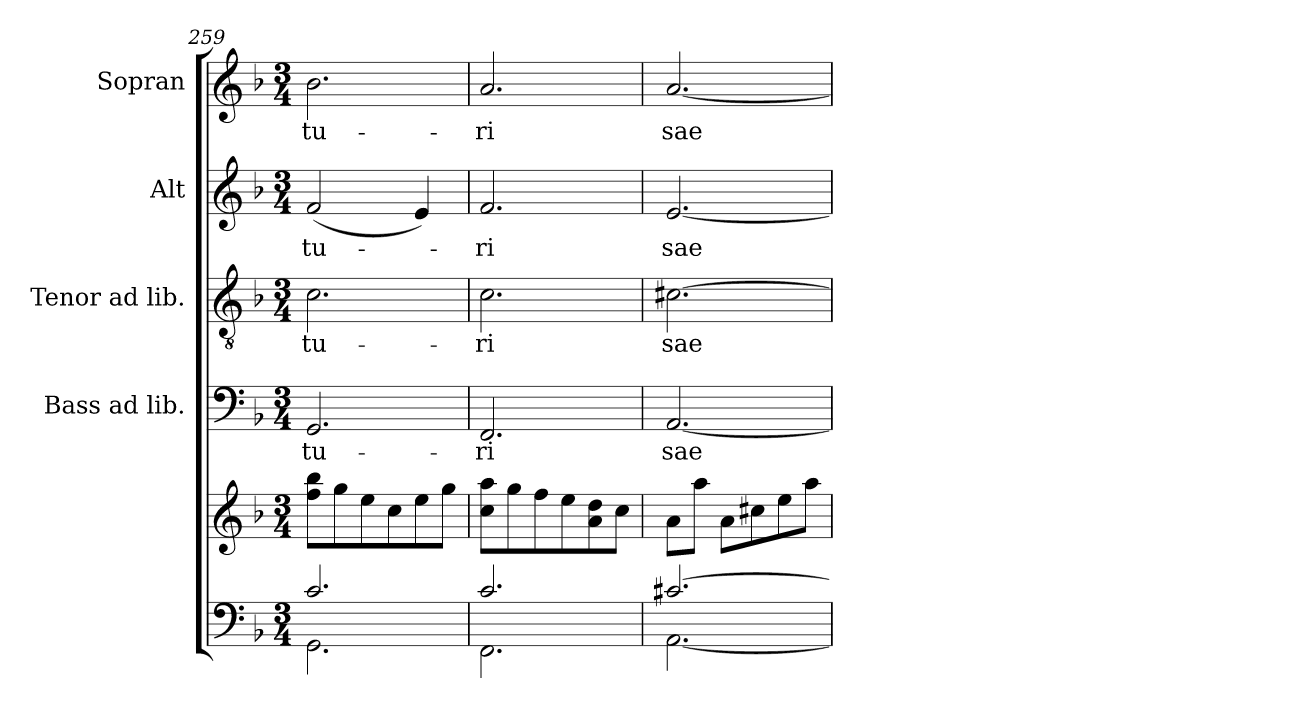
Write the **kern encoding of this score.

**kern	**kern	**kern	**text	**kern	**text	**kern	**text	**kern	**text
*part5	*part5	*part4	*part4	*part3	*part3	*part2	*part2	*part1	*part1
*staff6	*staff5	*staff4	*staff4	*staff3	*staff3	*staff2	*staff2	*staff1	*staff1
*	*	*I"Bass ad lib.	*	*I"Tenor ad lib.	*	*I"Alt	*	*I"Sopran	*
*	*	*I'B.	*	*I'T.	*	*I'A.	*	*I'S.	*
*clefF4	*clefG2	*clefF4	*	*clefGv2	*	*clefG2	*	*clefG2	*
*k[b-]	*k[b-]	*k[b-]	*	*k[b-]	*	*k[b-]	*	*k[b-]	*
*F:	*F:	*F:	*	*F:	*	*F:	*	*F:	*
*M3/4	*M3/4	*M3/4	*	*M3/4	*	*M3/4	*	*M3/4	*
=259	=259	=259	=259	=259	=259	=259	=259	=259	=259
*^	*	*	*	*	*	*	*	*	*
!	!	!	!	!LO:LY:b	!	!LO:LY:b	!	!LO:LY:b	!	!LO:LY:b
2.c/	2.GG\	8ff\ 8bb-\L	2.GG/	-tu-	2.c\	-tu-	(<2f/	-tu-	2.b-\	-tu-
.	.	8gg\	.	.	.	.	.	.	.	.
.	.	8ee\	.	.	.	.	.	.	.	.
.	.	8cc\	.	.	.	.	.	.	.	.
.	.	8ee\	.	.	.	.	4e/)	.	.	.
.	.	8gg\J	.	.	.	.	.	.	.	.
!!LO:PB:g=z
=260	=260	=260	=260	=260	=260	=260	=260	=260	=260	=260
!	!	!	!	!LO:LY:b	!	!LO:LY:b	!	!LO:LY:b	!	!LO:LY:b
2.c/	2.FF\	8cc\ 8aa\L	2.FF/	-ri	2.c\	-ri	2.f/	-ri	2.a/	-ri
.	.	8gg\	.	.	.	.	.	.	.	.
.	.	8ff\	.	.	.	.	.	.	.	.
.	.	8ee\	.	.	.	.	.	.	.	.
.	.	8a\ 8dd\	.	.	.	.	.	.	.	.
.	.	8cc\J	.	.	.	.	.	.	.	.
=261	=261	=261	=261	=261	=261	=261	=261	=261	=261	=261
!	!	!	!	!LO:LY:b	!	!LO:LY:b	!	!LO:LY:b	!	!LO:LY:b
[>2.c#X/	[<2.AA\	8a\L	[2.AA/	sae-	[2.c#X\	sae-	[2.e/	sae-	[2.a/	sae-
.	.	8aa\J	.	.	.	.	.	.	.	.
.	.	8a\L	.	.	.	.	.	.	.	.
.	.	8cc#X\	.	.	.	.	.	.	.	.
.	.	8ee\	.	.	.	.	.	.	.	.
.	.	8aa\J	.	.	.	.	.	.	.	.
*v	*v	*	*	*	*	*	*	*	*	*
=	=	=	=	=	=	=	=	=	=
*-	*-	*-	*-	*-	*-	*-	*-	*-	*-
